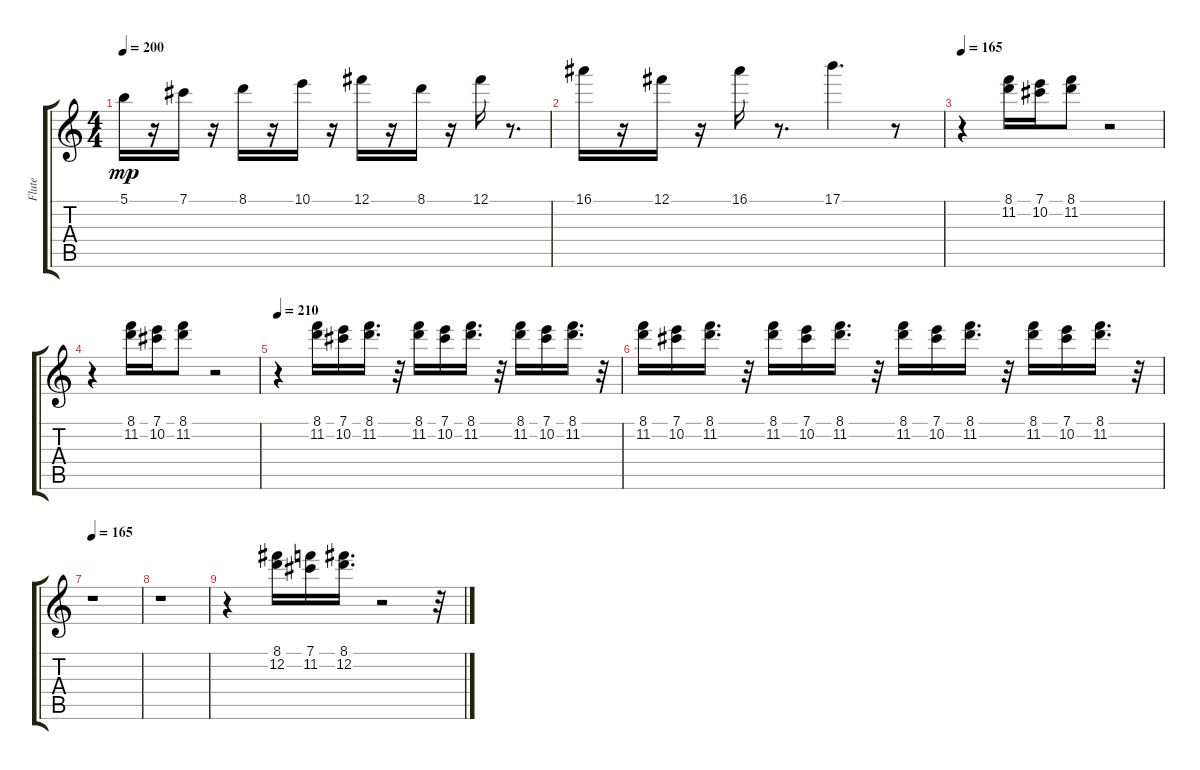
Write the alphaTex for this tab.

\track ("Flute" "Flute") {instrument flute}
\staff {score tabs}
\tuning (Gb5 Gb5 Gb5 Gb5 Gb5 Gb5) {hide}
\ts (4 4)
\tempo 200
\clef g2
\ks c
5.1.16{dy mp} r.16 7.1.16 r.16 8.1.16 r.16 10.1.16 r.16 12.1.16 r.16 8.1.16 r.16 12.1.16 r.8{d} |
16.1.16 r.16 12.1.16 r.16 16.1.16 r.8{d} 17.1.4{d} r.8 |
\tempo 165
r.4 (8.1 11.2).16 (7.1 10.2).16 (8.1 11.2).8 r.2 |
r.4 (8.1 11.2).16 (7.1 10.2).16 (8.1 11.2).8 r.2 |
\tempo 210
r.4 (8.1 11.2).16 (7.1 10.2).16 (8.1 11.2).16{d} r.32 (8.1 11.2).16 (7.1 10.2).16 (8.1 11.2).16{d} r.32 (8.1 11.2).16 (7.1 10.2).16 (8.1 11.2).16{d} r.32 |
(8.1 11.2).16 (7.1 10.2).16 (8.1 11.2).16{d} r.32 (8.1 11.2).16 (7.1 10.2).16 (8.1 11.2).16{d} r.32 (8.1 11.2).16 (7.1 10.2).16 (8.1 11.2).16{d} r.32 (8.1 11.2).16 (7.1 10.2).16 (8.1 11.2).16{d} r.32 |
\tempo 165
r.1 |
r.1 |
r.4 (8.1 12.2).16 (7.1 11.2).16 (8.1 12.2).16{d} r.2 r.32
